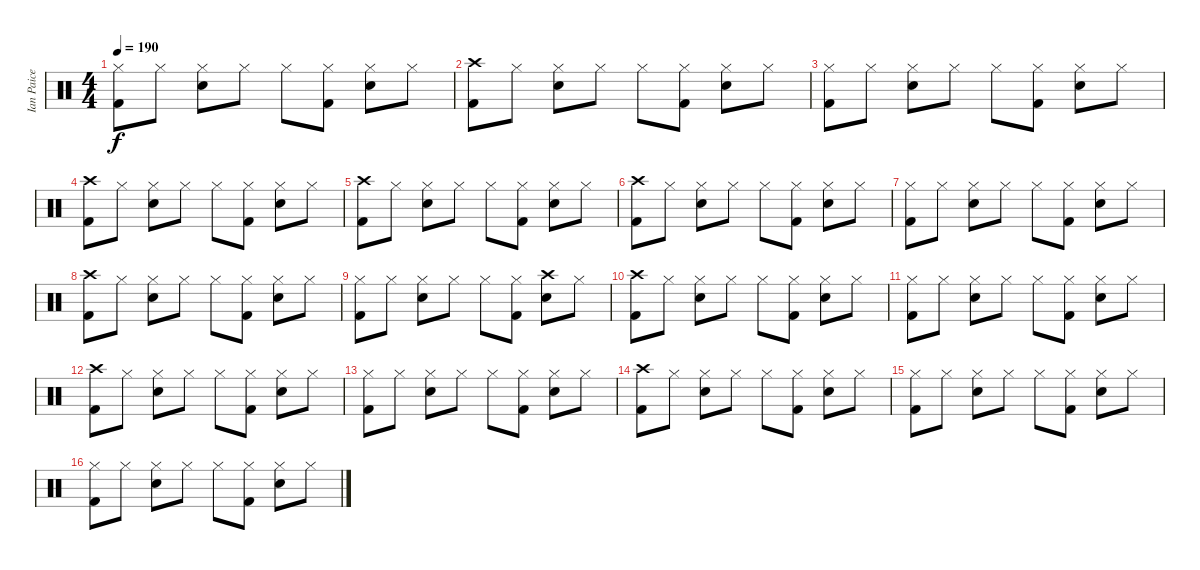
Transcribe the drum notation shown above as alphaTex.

\track ("Ian Paice" "Ian Paice") {instrument percussion}
\staff {score}
\articulation defaults
\ts (4 4)
\tempo 190
\clef neutral
\ks c
("Hi-Hat (closed)" "Kick (hit) 2").8{dy f} "Hi-Hat (closed)".8 ("Hi-Hat (closed)" "Electric Snare (hit)").8 "Hi-Hat (closed)".8 "Hi-Hat (closed)".8 ("Hi-Hat (closed)" "Kick (hit) 2").8 ("Hi-Hat (closed)" "Electric Snare (hit)").8 "Hi-Hat (closed)".8 |
("Crash high (hit)" "Kick (hit) 2").8 "Hi-Hat (closed)".8 ("Hi-Hat (closed)" "Electric Snare (hit)").8 "Hi-Hat (closed)".8 "Hi-Hat (closed)".8 ("Hi-Hat (closed)" "Kick (hit) 2").8 ("Hi-Hat (closed)" "Electric Snare (hit)").8 "Hi-Hat (closed)".8 |
("Hi-Hat (closed)" "Kick (hit) 2").8 "Hi-Hat (closed)".8 ("Hi-Hat (closed)" "Electric Snare (hit)").8 "Hi-Hat (closed)".8 "Hi-Hat (closed)".8 ("Hi-Hat (closed)" "Kick (hit) 2").8 ("Hi-Hat (closed)" "Electric Snare (hit)").8 "Hi-Hat (closed)".8 |
("Crash high (hit)" "Kick (hit) 2").8 "Hi-Hat (closed)".8 ("Hi-Hat (closed)" "Electric Snare (hit)").8 "Hi-Hat (closed)".8 "Hi-Hat (closed)".8 ("Hi-Hat (closed)" "Kick (hit) 2").8 ("Hi-Hat (closed)" "Electric Snare (hit)").8 "Hi-Hat (closed)".8 |
("Crash high (hit)" "Kick (hit) 2").8 "Hi-Hat (closed)".8 ("Hi-Hat (closed)" "Electric Snare (hit)").8 "Hi-Hat (closed)".8 "Hi-Hat (closed)".8 ("Hi-Hat (closed)" "Kick (hit) 2").8 ("Hi-Hat (closed)" "Electric Snare (hit)").8 "Hi-Hat (closed)".8 |
("Crash high (hit)" "Kick (hit) 2").8 "Hi-Hat (closed)".8 ("Hi-Hat (closed)" "Electric Snare (hit)").8 "Hi-Hat (closed)".8 "Hi-Hat (closed)".8 ("Hi-Hat (closed)" "Kick (hit) 2").8 ("Hi-Hat (closed)" "Electric Snare (hit)").8 "Hi-Hat (closed)".8 |
("Hi-Hat (closed)" "Kick (hit) 2").8 "Hi-Hat (closed)".8 ("Hi-Hat (closed)" "Electric Snare (hit)").8 "Hi-Hat (closed)".8 "Hi-Hat (closed)".8 ("Hi-Hat (closed)" "Kick (hit) 2").8 ("Hi-Hat (closed)" "Electric Snare (hit)").8 "Hi-Hat (closed)".8 |
("Crash high (hit)" "Kick (hit) 2").8 "Hi-Hat (closed)".8 ("Hi-Hat (closed)" "Electric Snare (hit)").8 "Hi-Hat (closed)".8 "Hi-Hat (closed)".8 ("Hi-Hat (closed)" "Kick (hit) 2").8 ("Hi-Hat (closed)" "Electric Snare (hit)").8 "Hi-Hat (closed)".8 |
("Hi-Hat (closed)" "Kick (hit) 2").8 "Hi-Hat (closed)".8 ("Hi-Hat (closed)" "Electric Snare (hit)").8 "Hi-Hat (closed)".8 "Hi-Hat (closed)".8 ("Hi-Hat (closed)" "Kick (hit) 2").8 ("Crash high (hit)" "Electric Snare (hit)").8 "Hi-Hat (closed)".8 |
("Crash high (hit)" "Kick (hit) 2").8 "Hi-Hat (closed)".8 ("Hi-Hat (closed)" "Electric Snare (hit)").8 "Hi-Hat (closed)".8 "Hi-Hat (closed)".8 ("Hi-Hat (closed)" "Kick (hit) 2").8 ("Hi-Hat (closed)" "Electric Snare (hit)").8 "Hi-Hat (closed)".8 |
("Hi-Hat (closed)" "Kick (hit) 2").8 "Hi-Hat (closed)".8 ("Hi-Hat (closed)" "Electric Snare (hit)").8 "Hi-Hat (closed)".8 "Hi-Hat (closed)".8 ("Hi-Hat (closed)" "Kick (hit) 2").8 ("Hi-Hat (closed)" "Electric Snare (hit)").8 "Hi-Hat (closed)".8 |
("Crash high (hit)" "Kick (hit) 2").8 "Hi-Hat (closed)".8 ("Hi-Hat (closed)" "Electric Snare (hit)").8 "Hi-Hat (closed)".8 "Hi-Hat (closed)".8 ("Hi-Hat (closed)" "Kick (hit) 2").8 ("Hi-Hat (closed)" "Electric Snare (hit)").8 "Hi-Hat (closed)".8 |
("Hi-Hat (closed)" "Kick (hit) 2").8 "Hi-Hat (closed)".8 ("Hi-Hat (closed)" "Electric Snare (hit)").8 "Hi-Hat (closed)".8 "Hi-Hat (closed)".8 ("Hi-Hat (closed)" "Kick (hit) 2").8 ("Hi-Hat (closed)" "Electric Snare (hit)").8 "Hi-Hat (closed)".8 |
("Crash high (hit)" "Kick (hit) 2").8 "Hi-Hat (closed)".8 ("Hi-Hat (closed)" "Electric Snare (hit)").8 "Hi-Hat (closed)".8 "Hi-Hat (closed)".8 ("Hi-Hat (closed)" "Kick (hit) 2").8 ("Hi-Hat (closed)" "Electric Snare (hit)").8 "Hi-Hat (closed)".8 |
("Hi-Hat (closed)" "Kick (hit) 2").8 "Hi-Hat (closed)".8 ("Hi-Hat (closed)" "Electric Snare (hit)").8 "Hi-Hat (closed)".8 "Hi-Hat (closed)".8 ("Hi-Hat (closed)" "Kick (hit) 2").8 ("Hi-Hat (closed)" "Electric Snare (hit)").8 "Hi-Hat (closed)".8 |
("Hi-Hat (closed)" "Kick (hit) 2").8 "Hi-Hat (closed)".8 ("Hi-Hat (closed)" "Electric Snare (hit)").8 "Hi-Hat (closed)".8 "Hi-Hat (closed)".8 ("Hi-Hat (closed)" "Kick (hit) 2").8 ("Hi-Hat (closed)" "Electric Snare (hit)").8 "Hi-Hat (closed)".8
